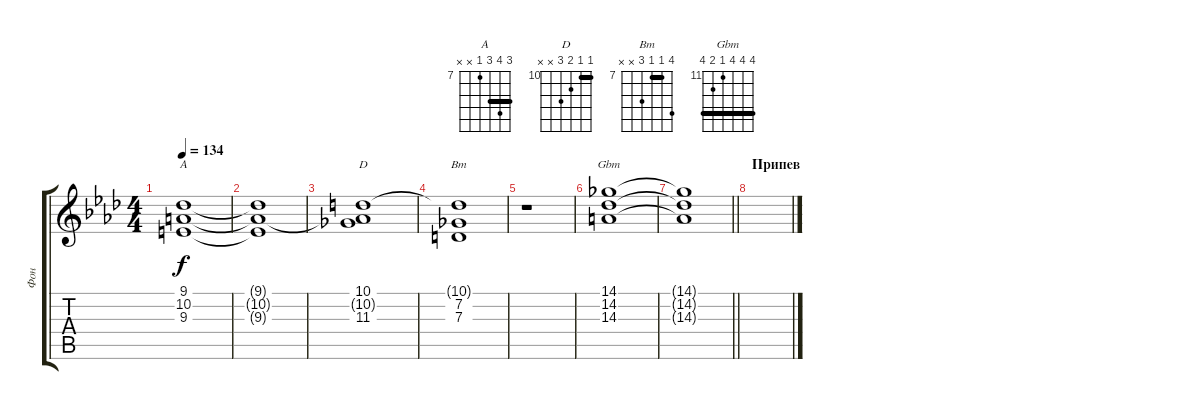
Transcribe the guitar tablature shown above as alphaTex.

\track ("Фон" "Фон") {instrument pad2warm}
\staff {score tabs}
\tuning (E4 B3 G3 D3 A2 E2) {hide}
\chord ("A" 9 10 9 7 x x) {firstfret 7 barre 9}
\chord ("D" 10 10 11 12 x x) {firstfret 10 barre 10}
\chord ("Bm" 10 7 7 9 x x) {firstfret 7 barre 7}
\chord ("Gbm" 14 14 14 11 12 14) {firstfret 11 barre 14}
\ts (4 4)
\tempo 134
\clef g2
\ks fminor
(9.1 10.2 9.3).1{ch "A" dy f} |
(9.1{t} 10.2{t} 9.3{t}).1 |
(10.1 10.2{t} 11.3).1{ch "D"} |
(10.1{t} 7.2 7.3).1{ch "Bm" volume 5} |
r.1 |
(14.1 14.2 14.3).1{ch "Gbm" volume 5} |
\barLineRight lightlight
(14.1{t} 14.2{t} 14.3{t}).1 |
\section ("" "Припев")
